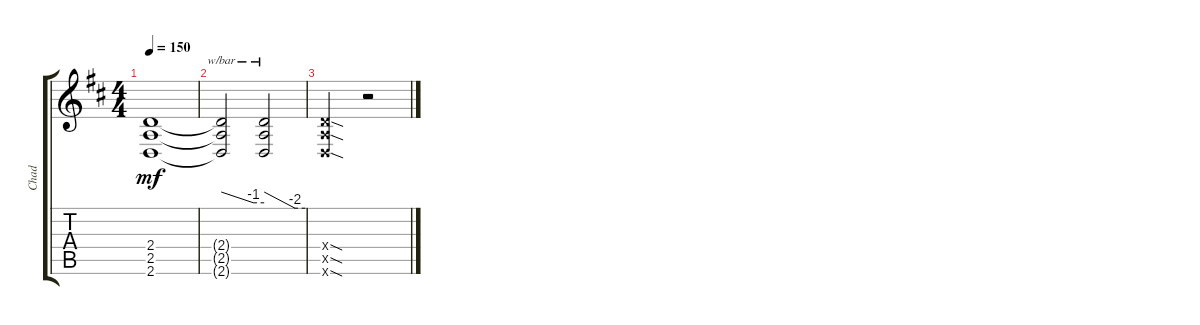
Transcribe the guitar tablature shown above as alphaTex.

\track ("Chad" "Chad") {instrument distortionguitar}
\staff {score tabs}
\tuning (D4 A3 F3 C3 G2 C2) {hide}
\ts (4 4)
\tempo 150
\clef g2
\ks d
(2.4 2.5 2.6).1{dy mf} |
(2.4{t} 2.5{t} 2.6{t}).2{tbe (custom default 0 0 45 -4 60 -4)} (2.4{t} 2.5{t} 2.6{t}).2{tbe (custom default 0 0 45 -8 60 -8)} |
(2.4{sod x} 2.5{sod x} 2.6{sod x}).2 r.2
